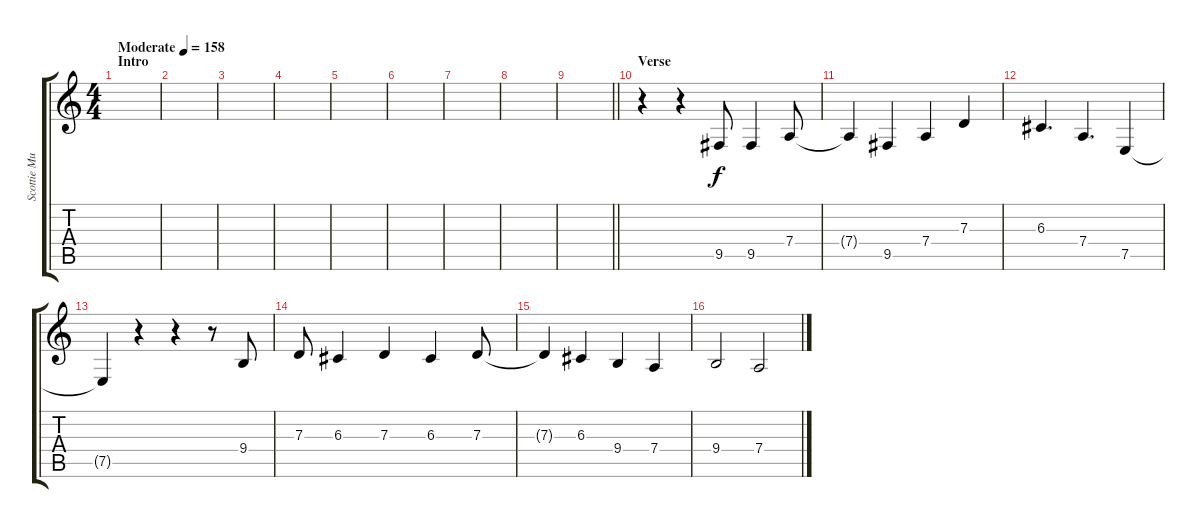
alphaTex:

\track ("Scottie Murphy - Vocals" "Scottie Mu") {instrument altosax}
\staff {score tabs}
\tuning (E4 B3 G3 D3 A2 E2) {hide}
\ts (4 4)
\section ("" "Intro")
\tempo (158 "Moderate")
\clef g2
\ks c
|
|
|
|
|
|
|
|
\barLineRight lightlight
|
\section ("" "Verse")
r.4 r.4 9.5.8 9.5.4 7.4.8 |
7.4{t}.4 9.5.4 7.4.4 7.3.4 |
6.3.4{d} 7.4.4{d} 7.5.4 |
7.5{t}.4 r.4 r.4 r.8 9.4.8 |
7.3.8 6.3.4 7.3.4 6.3.4 7.3.8 |
7.3{t}.4 6.3.4 9.4.4 7.4.4 |
9.4.2 7.4.2
